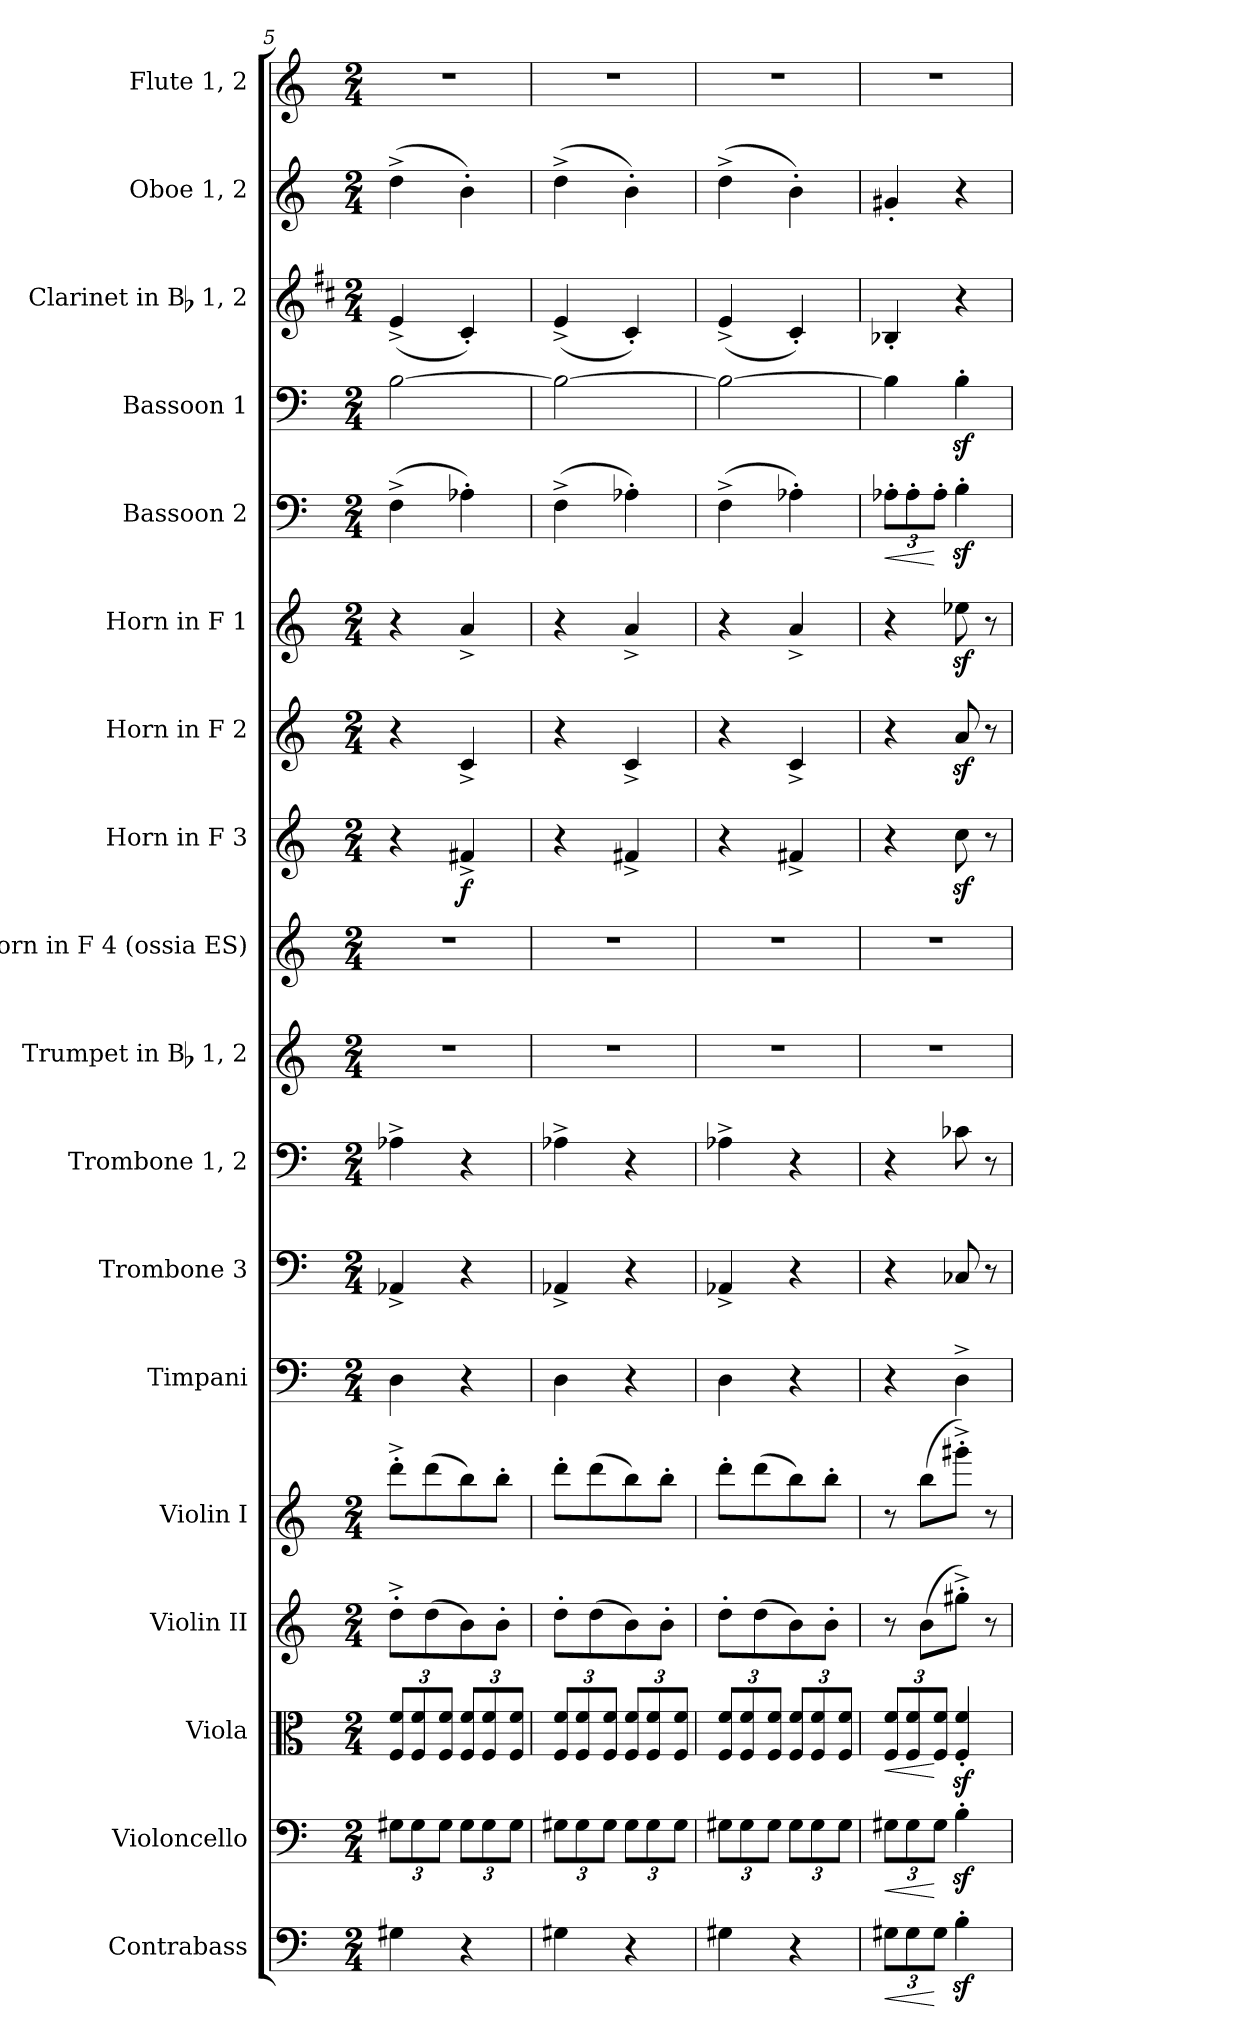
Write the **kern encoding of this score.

**kern	**dynam	**kern	**dynam	**kern	**dynam	**kern	**kern	**kern	**kern	**kern	**kern	**kern	**kern	**dynam	**kern	**kern	**kern	**dynam	**kern	**kern	**kern	**kern
*part18	*part18	*part17	*part17	*part16	*part16	*part15	*part14	*part13	*part12	*part11	*part10	*part9	*part8	*part8	*part7	*part6	*part5	*part5	*part4	*part3	*part2	*part1
*staff18	*staff18	*staff17	*staff17	*staff16	*staff16	*staff15	*staff14	*staff13	*staff12	*staff11	*staff10	*staff9	*staff8	*staff8	*staff7	*staff6	*staff5	*staff5	*staff4	*staff3	*staff2	*staff1
*I"Contrabass	*	*I"Violoncello	*	*I"Viola	*	*I"Violin II	*I"Violin I	*I"Timpani	*I"Trombone 3	*I"Trombone 1, 2	*I"Trumpet in Bb 1, 2	*I"Horn in F 4 (ossia ES)	*I"Horn in F 3	*	*I"Horn in F 2	*I"Horn in F 1	*I"Bassoon 2	*	*I"Bassoon 1	*I"Clarinet in Bb 1, 2	*I"Oboe 1, 2	*I"Flute 1, 2
*I'Cb.	*	*I'Vc.	*	*I'Vla.	*	*I'Vln. II	*I'Vln. I	*I'Timp.	*I'Tbn.	*I'Tbn.	*I'Tpt.	*I'Hn.	*I'Hn.	*	*I'Hn.	*I'Hn.	*I'Bsn.	*	*I'Bsn.	*I'Cl.	*I'Ob.	*I'Fl.
*clefF4	*	*clefF4	*	*clefC3	*	*clefG2	*clefG2	*clefF4	*clefF4	*clefF4	*clefG2	*clefG2	*clefG2	*	*clefG2	*clefG2	*clefF4	*	*clefF4	*clefG2	*clefG2	*clefG2
*ITrd7c12	*	*	*	*	*	*	*	*	*	*	*ITrd1c2	*ITrd4c7	*ITrd4c7	*	*ITrd4c7	*ITrd4c7	*	*	*	*ITrd1c2	*	*
*k[]	*	*k[]	*	*k[]	*	*k[]	*k[]	*k[]	*k[]	*k[]	*k[b-e-]	*k[b-]	*k[b-]	*	*k[b-]	*k[b-]	*k[]	*	*k[]	*k[]	*k[]	*k[]
*C:	*	*C:	*	*C:	*	*C:	*C:	*C:	*C:	*C:	*B-:	*F:	*F:	*	*F:	*F:	*C:	*	*C:	*C:	*C:	*C:
*M2/4	*	*M2/4	*	*M2/4	*	*M2/4	*M2/4	*M2/4	*M2/4	*M2/4	*M2/4	*M2/4	*M2/4	*	*M2/4	*M2/4	*M2/4	*	*M2/4	*M2/4	*M2/4	*M2/4
=5	=5	=5	=5	=5	=5	=5	=5	=5	=5	=5	=5	=5	=5	=5	=5	=5	=5	=5	=5	=5	=5	=5
4GG#X	.	12G#XL	.	12F 12fL	.	8dd'^L	8ddd'^L	4D	4AA-X^	4A-X^	2r	2r	4r	.	4r	4r	(4F^	.	[2B	(4d^	(4dd^	2r
.	.	12G#	.	12F 12f	.	.	.	.	.	.	.	.	.	.	.	.	.	.	.	.	.	.
.	.	.	.	.	.	(8dd	(8ddd	.	.	.	.	.	.	.	.	.	.	.	.	.	.	.
.	.	12G#J	.	12F 12fJ	.	.	.	.	.	.	.	.	.	.	.	.	.	.	.	.	.	.
4r	.	12G#L	.	12F 12fL	.	8b)	8bb)	4r	4r	4r	.	.	4Bn^	f	4F^	4d^	4A-X')	.	.	4B')	4b')	.
.	.	12G#	.	12F 12f	.	.	.	.	.	.	.	.	.	.	.	.	.	.	.	.	.	.
.	.	.	.	.	.	8b'J	8bb'J	.	.	.	.	.	.	.	.	.	.	.	.	.	.	.
.	.	12G#J	.	12F 12fJ	.	.	.	.	.	.	.	.	.	.	.	.	.	.	.	.	.	.
=6	=6	=6	=6	=6	=6	=6	=6	=6	=6	=6	=6	=6	=6	=6	=6	=6	=6	=6	=6	=6	=6	=6
4GG#X	.	12G#XL	.	12F 12fL	.	8dd'L	8ddd'L	4D	4AA-X^	4A-X^	2r	2r	4r	.	4r	4r	(4F^	.	2B_	(4d^	(4dd^	2r
.	.	12G#	.	12F 12f	.	.	.	.	.	.	.	.	.	.	.	.	.	.	.	.	.	.
.	.	.	.	.	.	(8dd	(8ddd	.	.	.	.	.	.	.	.	.	.	.	.	.	.	.
.	.	12G#J	.	12F 12fJ	.	.	.	.	.	.	.	.	.	.	.	.	.	.	.	.	.	.
4r	.	12G#L	.	12F 12fL	.	8b)	8bb)	4r	4r	4r	.	.	4Bn^	.	4F^	4d^	4A-X')	.	.	4B')	4b')	.
.	.	12G#	.	12F 12f	.	.	.	.	.	.	.	.	.	.	.	.	.	.	.	.	.	.
.	.	.	.	.	.	8b'J	8bb'J	.	.	.	.	.	.	.	.	.	.	.	.	.	.	.
.	.	12G#J	.	12F 12fJ	.	.	.	.	.	.	.	.	.	.	.	.	.	.	.	.	.	.
=7	=7	=7	=7	=7	=7	=7	=7	=7	=7	=7	=7	=7	=7	=7	=7	=7	=7	=7	=7	=7	=7	=7
4GG#X	.	12G#XL	.	12F 12fL	.	8dd'L	8ddd'L	4D	4AA-X^	4A-X^	2r	2r	4r	.	4r	4r	(4F^	.	2B_	(4d^	(4dd^	2r
.	.	12G#	.	12F 12f	.	.	.	.	.	.	.	.	.	.	.	.	.	.	.	.	.	.
.	.	.	.	.	.	(8dd	(8ddd	.	.	.	.	.	.	.	.	.	.	.	.	.	.	.
.	.	12G#J	.	12F 12fJ	.	.	.	.	.	.	.	.	.	.	.	.	.	.	.	.	.	.
4r	.	12G#L	.	12F 12fL	.	8b)	8bb)	4r	4r	4r	.	.	4Bn^	.	4F^	4d^	4A-X')	.	.	4B')	4b')	.
.	.	12G#	.	12F 12f	.	.	.	.	.	.	.	.	.	.	.	.	.	.	.	.	.	.
.	.	.	.	.	.	8b'J	8bb'J	.	.	.	.	.	.	.	.	.	.	.	.	.	.	.
.	.	12G#J	.	12F 12fJ	.	.	.	.	.	.	.	.	.	.	.	.	.	.	.	.	.	.
=8	=8	=8	=8	=8	=8	=8	=8	=8	=8	=8	=8	=8	=8	=8	=8	=8	=8	=8	=8	=8	=8	=8
!	!LO:HP:b	!	!LO:HP:b	!	!LO:HP:b	!	!	!	!	!	!	!	!	!	!	!	!	!LO:HP:b	!	!	!	!
12GG#XL	<	12G#XL	<	12F 12fL	<	8r	8r	4r	4r	4r	2r	2r	4r	.	4r	4r	12A-X'L	<	4B]	4A-X'	4g#X'	2r
12GG#	.	12G#	.	12F 12f	.	.	.	.	.	.	.	.	.	.	.	.	12A-'	.	.	.	.	.
.	.	.	.	.	.	(8bL	(8bbL	.	.	.	.	.	.	.	.	.	.	.	.	.	.	.
12GG#J	[	12G#J	[	12F 12fJ	[	.	.	.	.	.	.	.	.	.	.	.	12A-'J	[	.	.	.	.
4BBz'	.	4Bz'	.	4Fz' 4fz'	.	8gg#X'^J)	8ggg#X'^J)	4D^	8C-XL	8c-XL	.	.	8fzL	.	8dzL	8a-XzL	4Bz'	.	4Bz'	4r	4r	.
.	.	.	.	.	.	8r	8r	.	8r	8r	.	.	8r	.	8r	8r	.	.	.	.	.	.
=	=	=	=	=	=	=	=	=	=	=	=	=	=	=	=	=	=	=	=	=	=	=
*-	*-	*-	*-	*-	*-	*-	*-	*-	*-	*-	*-	*-	*-	*-	*-	*-	*-	*-	*-	*-	*-	*-
